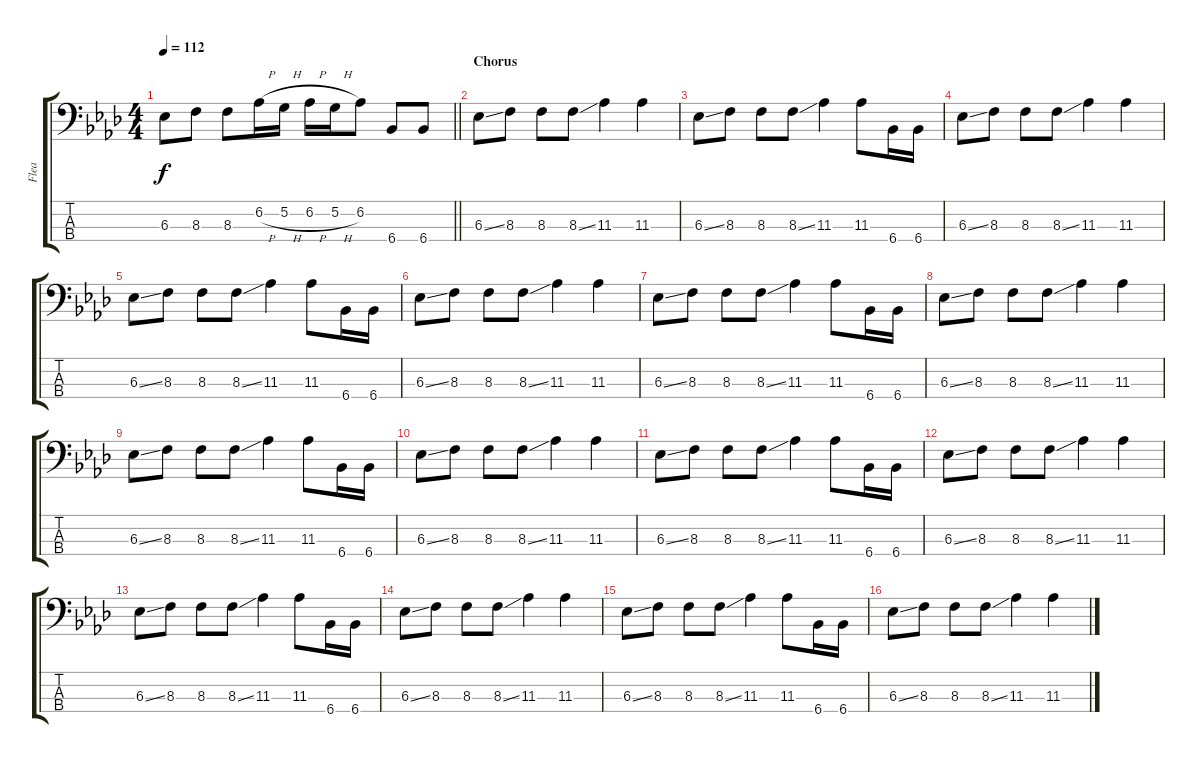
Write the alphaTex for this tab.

\track ("Flea" "Flea") {instrument electricbassfinger}
\staff {score tabs}
\tuning (G2 D2 A1 E1) {hide}
\ts (4 4)
\tempo 112
\clef f4
\barLineRight lightlight
\ks ab
6.3.8{dy f} 8.3.8 8.3.8 6.2{h}.16 5.2{h}.16 6.2{h}.16 5.2{h}.16 6.2.8 6.4.8 6.4.8 |
\section ("" "Chorus")
6.3{ss}.8 8.3.8 8.3.8 8.3{ss}.8 11.3.4 11.3.4 |
6.3{ss}.8 8.3.8 8.3.8 8.3{ss}.8 11.3.4 11.3.8 6.4.16 6.4.16 |
6.3{ss}.8 8.3.8 8.3.8 8.3{ss}.8 11.3.4 11.3.4 |
6.3{ss}.8 8.3.8 8.3.8 8.3{ss}.8 11.3.4 11.3.8 6.4.16 6.4.16 |
6.3{ss}.8 8.3.8 8.3.8 8.3{ss}.8 11.3.4 11.3.4 |
6.3{ss}.8 8.3.8 8.3.8 8.3{ss}.8 11.3.4 11.3.8 6.4.16 6.4.16 |
6.3{ss}.8 8.3.8 8.3.8 8.3{ss}.8 11.3.4 11.3.4 |
6.3{ss}.8 8.3.8 8.3.8 8.3{ss}.8 11.3.4 11.3.8 6.4.16 6.4.16 |
6.3{ss}.8 8.3.8 8.3.8 8.3{ss}.8 11.3.4 11.3.4 |
6.3{ss}.8 8.3.8 8.3.8 8.3{ss}.8 11.3.4 11.3.8 6.4.16 6.4.16 |
6.3{ss}.8 8.3.8 8.3.8 8.3{ss}.8 11.3.4 11.3.4 |
6.3{ss}.8 8.3.8 8.3.8 8.3{ss}.8 11.3.4 11.3.8 6.4.16 6.4.16 |
6.3{ss}.8 8.3.8 8.3.8 8.3{ss}.8 11.3.4 11.3.4 |
6.3{ss}.8 8.3.8 8.3.8 8.3{ss}.8 11.3.4 11.3.8 6.4.16 6.4.16 |
6.3{ss}.8 8.3.8 8.3.8 8.3{ss}.8 11.3.4 11.3.4
